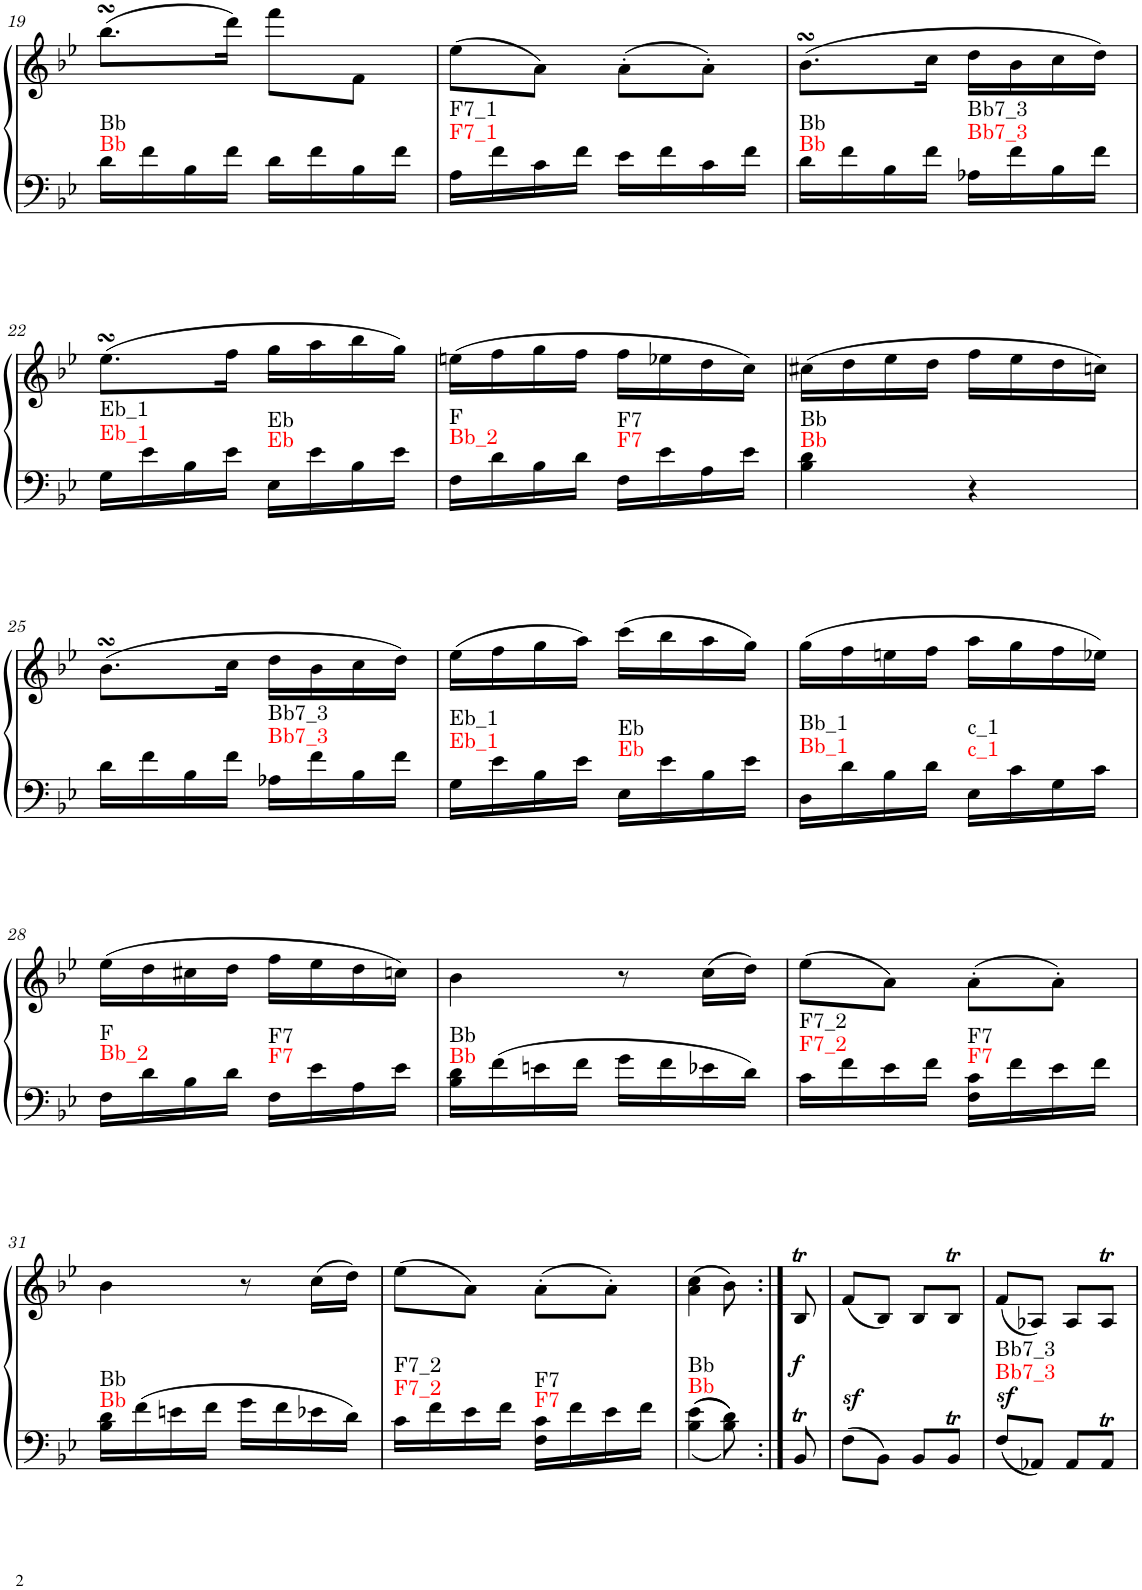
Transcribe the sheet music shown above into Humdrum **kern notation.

**kern	**kern	**dynam	**harte
*part1	*part1	*part1	*part1
*staff2	*staff1	*staff1/2	*
*I"Klavier linke Hand	*	*	*
!!LO:PB:g=z
*clefF4	*clefG2	*	*
*k[b-e-]	*k[b-e-]	*	*
*M2/4	*M2/4	*	*
=19	=19	=19	=19
!	!	!	!LO:H:n=1:kt=Bb
!	!	!	!LO:H:n=2:kt=Bb
16d\LL	(8.bb-sSSs\L	.	N N
16f\	.	.	.
16B-\	.	.	.
16f\JJ	16ddd\Jk)	.	.
16d\LL	8fff\L	.	.
16f\	.	.	.
16B-\	8f\J	.	.
16f\JJ	.	.	.
=20	=20	=20	=20
!	!	!	!LO:H:n=1:kt=F7_1
!	!	!	!LO:H:n=2:kt=F7_1
16A\LL	(8ee-\L	.	N N
16f\	.	.	.
16c\	8a\J)	.	.
16f\JJ	.	.	.
16e-\LL	(8a'\L	.	.
16f\	.	.	.
16c\	8a'\J)	.	.
16f\JJ	.	.	.
=21	=21	=21	=21
!	!	!	!LO:H:n=1:kt=Bb
!	!	!	!LO:H:n=2:kt=Bb
16d\LL	(8.b-sSSs\L	.	N N
16f\	.	.	.
16B-\	.	.	.
16f\JJ	16cc\Jk	.	.
!	!	!	!LO:H:n=1:kt=Bb7_3
!	!	!	!LO:H:n=2:kt=Bb7_3
16A-X\LL	16dd\LL	.	N N
16f\	16b-\	.	.
16B-\	16cc\	.	.
16f\JJ	16dd\JJ)	.	.
!!LO:LB:g=z
=22	=22	=22	=22
!	!	!	!LO:H:n=1:kt=Eb_1
!	!	!	!LO:H:n=2:kt=Eb_1
16G\LL	(8.ee-sSSs\L	.	N N
16e-\	.	.	.
16B-\	.	.	.
16e-\JJ	16ff\Jk	.	.
!	!	!	!LO:H:n=1:kt=Eb
!	!	!	!LO:H:n=2:kt=Eb
16E-\LL	16gg\LL	.	N N
16e-\	16aa\	.	.
16B-\	16bb-\	.	.
16e-\JJ	16gg\JJ)	.	.
=23	=23	=23	=23
!	!	!	!LO:H:n=1:kt=Bb_2
!	!	!	!LO:H:n=2:kt=F
16F\LL	(16een\LL	.	N N
16d\	16ff\	.	.
16B-\	16gg\	.	.
16d\JJ	16ff\JJ	.	.
!	!	!	!LO:H:n=1:kt=F7
!	!	!	!LO:H:n=2:kt=F7
16F\LL	16ff\LL	.	N N
16e-\	16ee-X\	.	.
16A\	16dd\	.	.
16e-\JJ	16cc\JJ)	.	.
=24	=24	=24	=24
!	!	!	!LO:H:n=1:kt=Bb
!	!	!	!LO:H:n=2:kt=Bb
4B-\ 4d\	(16cc#X\LL	.	N N
.	16dd\	.	.
.	16ee-\	.	.
.	16dd\JJ	.	.
4r	16ff\LL	.	.
.	16ee-\	.	.
.	16dd\	.	.
.	16ccn\JJ)	.	.
!!LO:LB:g=z
=25	=25	=25	=25
16d\LL	(8.b-sSSs\L	.	.
16f\	.	.	.
16B-\	.	.	.
16f\JJ	16cc\Jk	.	.
!	!	!	!LO:H:n=1:kt=Bb7_3
!	!	!	!LO:H:n=2:kt=Bb7_3
16A-X\LL	16dd\LL	.	N N
16f\	16b-\	.	.
16B-\	16cc\	.	.
16f\JJ	16dd\JJ)	.	.
=26	=26	=26	=26
!	!	!	!LO:H:n=1:kt=Eb_1
!	!	!	!LO:H:n=2:kt=Eb_1
16G\LL	(16ee-\LL	.	N N
16e-\	16ff\	.	.
16B-\	16gg\	.	.
16e-\JJ	16aa\JJ)	.	.
!	!	!	!LO:H:n=1:kt=Eb
!	!	!	!LO:H:n=2:kt=Eb
16E-\LL	(16ccc\LL	.	N N
16e-\	16bb-\	.	.
16B-\	16aa\	.	.
16e-\JJ	16gg\JJ)	.	.
=27	=27	=27	=27
!	!	!	!LO:H:n=1:kt=Bb_1
!	!	!	!LO:H:n=2:kt=Bb_1
16D\LL	(16gg\LL	.	N N
16d\	16ff\	.	.
16B-\	16een\	.	.
16d\JJ	16ff\JJ	.	.
!	!	!	!LO:H:n=1:kt=c_1
!	!	!	!LO:H:n=2:kt=c_1
16E-\LL	16aa\LL	.	N N
16c\	16gg\	.	.
16G\	16ff\	.	.
16c\JJ	16ee-X\JJ)	.	.
!!LO:LB:g=z
=28	=28	=28	=28
!	!	!	!LO:H:n=1:kt=Bb_2
!	!	!	!LO:H:n=2:kt=F
16F\LL	(16ee-\LL	.	N N
16d\	16dd\	.	.
16B-\	16cc#X\	.	.
16d\JJ	16dd\JJ	.	.
!	!	!	!LO:H:n=1:kt=F7
!	!	!	!LO:H:n=2:kt=F7
16F\LL	16ff\LL	.	N N
16e-\	16ee-\	.	.
16A\	16dd\	.	.
16e-\JJ	16ccn\JJ)	.	.
=29	=29	=29	=29
!	!	!	!LO:H:n=1:kt=Bb
!	!	!	!LO:H:n=2:kt=Bb
16B-\ 16d\LL	4b-\	.	N N
16f\	.	.	.
16en\	.	.	.
16f\JJ	.	.	.
16g\LL	8r	.	.
16f\	.	.	.
16e-X\	(16cc\LL	.	.
16d\JJ	16dd\JJ)	.	.
=30	=30	=30	=30
!	!	!	!LO:H:n=1:kt=F7_2
!	!	!	!LO:H:n=2:kt=F7_2
16c\LL	(8ee-\L	.	N N
16f\	.	.	.
16e-\	8a\J)	.	.
16f\JJ	.	.	.
!	!	!	!LO:H:n=1:kt=F7
!	!	!	!LO:H:n=2:kt=F7
16F\ 16c\LL	(8a'\L	.	N N
16f\	.	.	.
16e-\	8a'\J)	.	.
16f\JJ	.	.	.
!!LO:LB:g=z
=31	=31	=31	=31
!	!	!	!LO:H:n=1:kt=Bb
!	!	!	!LO:H:n=2:kt=Bb
16B-\ 16d\LL	4b-\	.	N N
16f\	.	.	.
16en\	.	.	.
16f\JJ	.	.	.
16g\LL	8r	.	.
16f\	.	.	.
16e-X\	(16cc\LL	.	.
16d\JJ	16dd\JJ)	.	.
=32	=32	=32	=32
!	!	!	!LO:H:n=1:kt=F7_2
!	!	!	!LO:H:n=2:kt=F7_2
16c\LL	(8ee-\L	.	N N
16f\	.	.	.
16e-\	8a\J)	.	.
16f\JJ	.	.	.
!	!	!	!LO:H:n=1:kt=F7
!	!	!	!LO:H:n=2:kt=F7
16F\ 16c\LL	(8a'\L	.	N N
16f\	.	.	.
16e-\	8a'\J)	.	.
16f\JJ	.	.	.
=33	=33	=33	=33
!	!	!	!LO:H:n=1:kt=Bb
!	!	!	!LO:H:n=2:kt=Bb
4B-\ 4e-\	(4a\ 4cc\	.	N N
8B-\ 8d\	8b-\)	.	.
=33X1:|!	=33X1:|!	=33X1:|!	=33X1:|!
!	!	!LO:DY:b	!
8BB-T/	8B-T/	f	.
=34	=34	=34	=34
8Fz>\L	(8f/L	.	.
8BB-\J	8B-/J)	.	.
8BB-/L	8B-/L	.	.
8BB-T/J	8B-T/J	.	.
=35	=35	=35	=35
!	!	!LO:DY:a=2	!LO:H:n=1:kt=Bb7_3
!	!	!	!LO:H:n=2:kt=Bb7_3
8F/L	(8f/L	sf	N N
8AA-X/J	8A-X/J)	.	.
8AA-/L	8A-/L	.	.
8AA-T/J	8A-T/J	.	.
=	=	=	=
*-	*-	*-	*-
